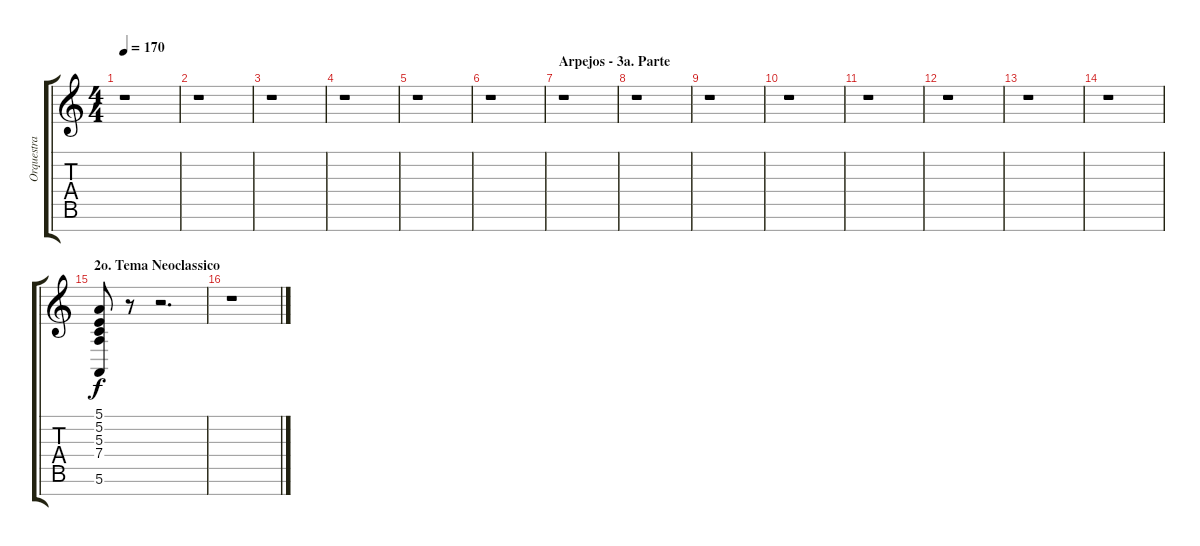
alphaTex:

\track ("Orquestra" "Orquestra") {instrument synthstrings1}
\staff {score tabs}
\tuning (E4 B3 G3 D3 A2 E2 B1) {hide}
\ts (4 4)
\tempo 170
\clef g2
\ks c
r.1{dy f} |
r.1 |
r.1 |
r.1 |
r.1 |
r.1 |
\section ("" "Arpejos - 3a. Parte")
r.1 |
r.1 |
r.1 |
r.1 |
r.1 |
r.1 |
r.1 |
r.1 |
\section ("" "2o. Tema Neoclassico")
(5.1 5.2 5.3 7.4 5.6).8 r.8 r.2{d} |
r.1
